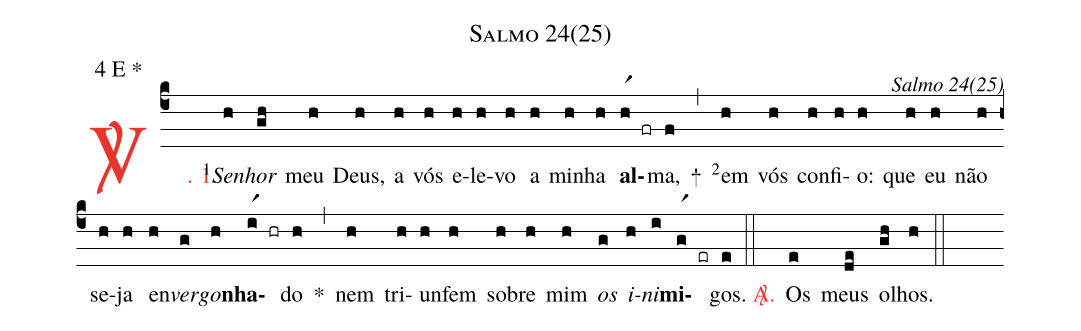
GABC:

name: Salmo 24(25);
mode: 4;
mode-differentia: E \GreStar;
commentary: Salmo 24(25);
%%
(c4)

<c><sp>V/</sp>. 1.</c>() <v>\VSup{1}</v><i>Se</i>(h)<i>nhor</i>(gh) meu(h) Deus,(h) a(h) vós(h) e(h)le(h)vo(h) a(h) mi(h)nha(h) <b>al</b>(hr1 fr)ma,(f) +(,) <v>\VSup{2}</v>em(h) vós(h) con(h)fi(h)o:(h) que(h) eu(h) não(h) se(h)ja(h) en(h)<i>ver</i>(g)<i>go</i>(h)<b>nha</b>(ir1 hr)do(h) *(,) nem(h) tri(h)un(h)fem(h) so(h)bre(h) mim(h) <i>os</i>(g) <i>i</i>(h)<i>ni</i>(i)<b>mi</b>(gr1 er)gos.(e)

(::)

<nlba><c><sp>A/</sp>.</c>() Os</nlba>(e) meus(de) o(gh)lhos.(h)

(::)
